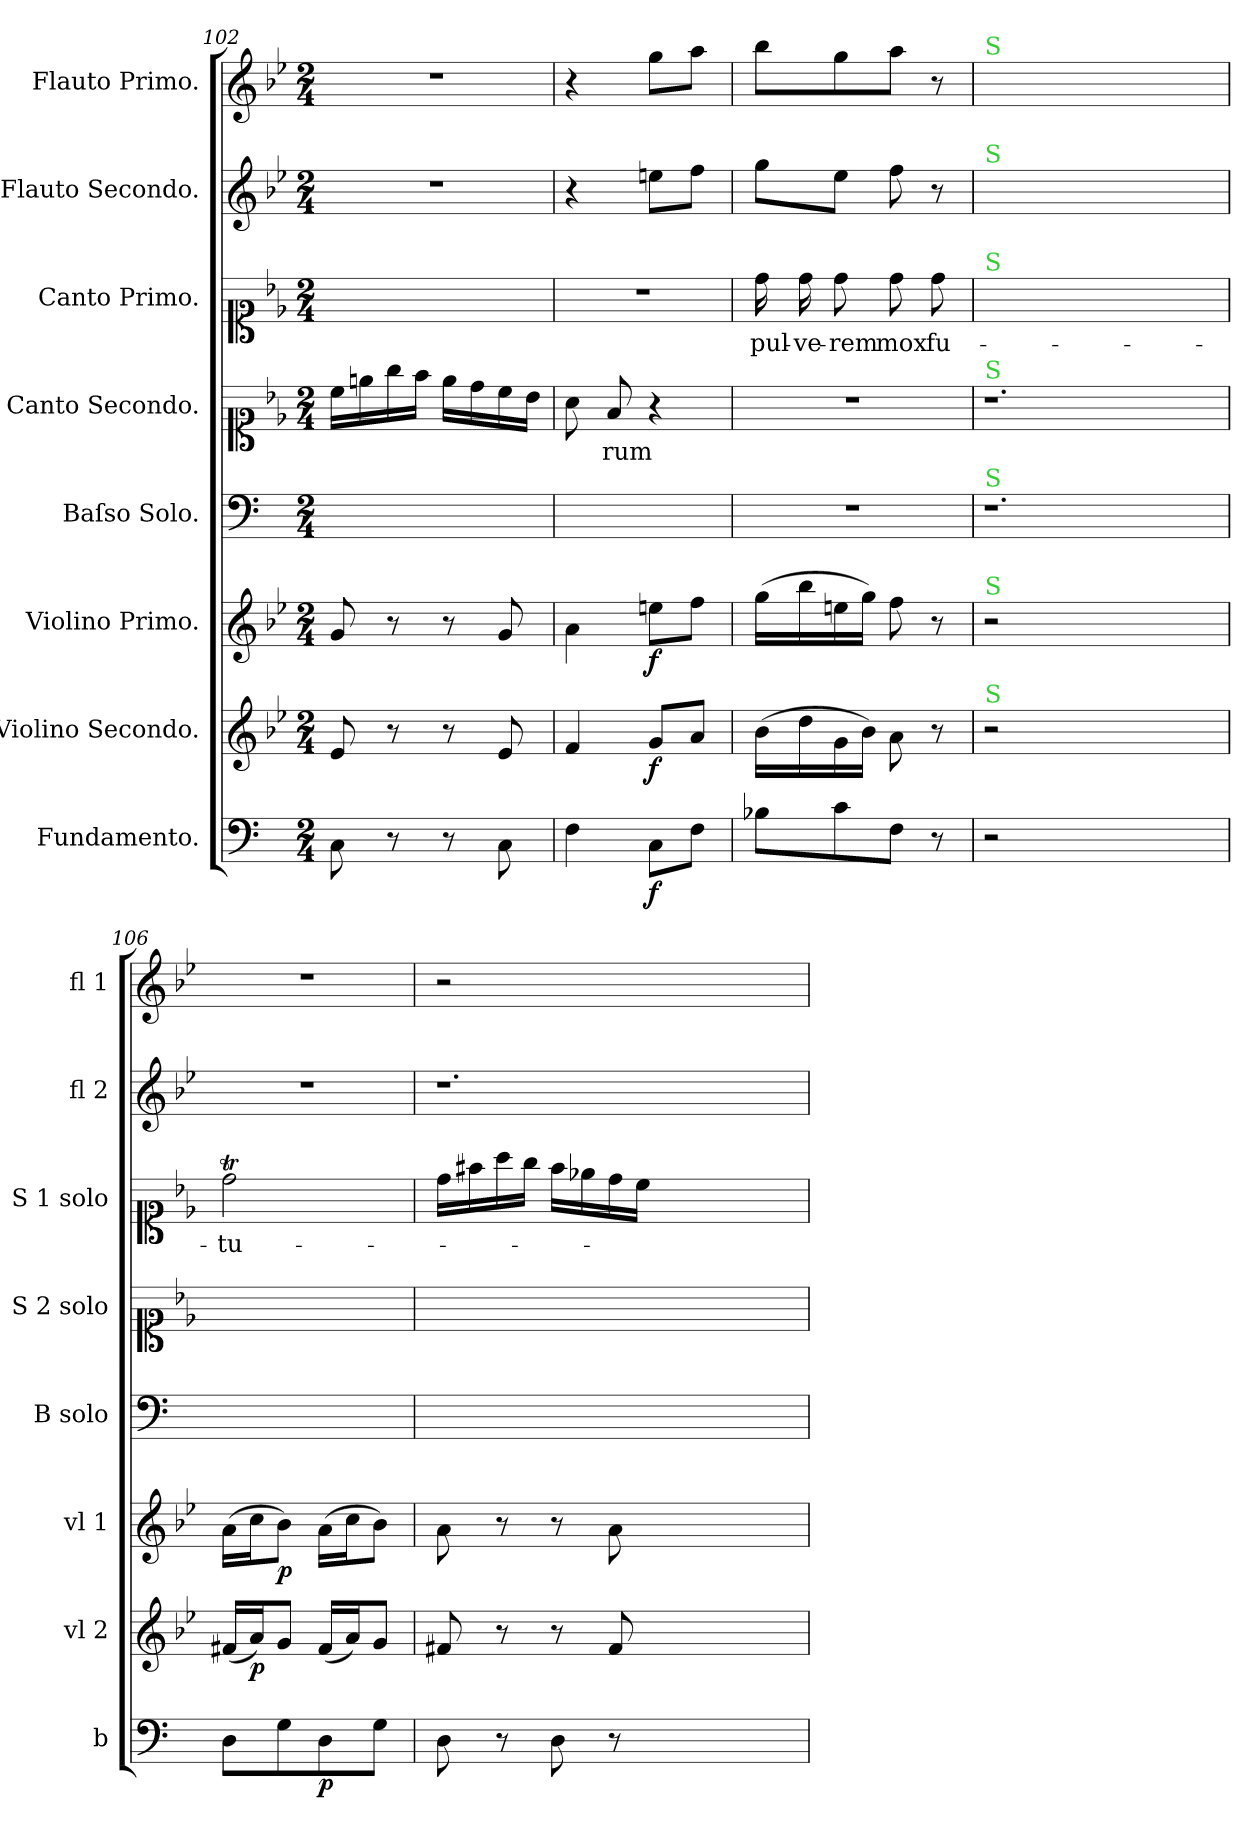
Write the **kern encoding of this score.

**kern	**dynam	**kern	**dynam	**kern	**dynam	**kern	**kern	**text	**kern	**text	**kern	**kern
*part8	*part8	*part7	*part7	*part6	*part6	*part5	*part4	*part4	*part3	*part3	*part2	*part1
*staff8	*staff8	*staff7	*staff7	*staff6	*staff6	*staff5	*staff4	*staff4	*staff3	*staff3	*staff2	*staff1
*I"Fundamento.	*	*I"Violino Secondo.	*	*I"Violino Primo.	*	*I"Baſso Solo.	*I"Canto Secondo.	*	*I"Canto Primo.	*	*I"Flauto Secondo.	*I"Flauto Primo.
*I'b	*	*I'vl 2	*	*I'vl 1	*	*I'B solo	*I'S 2 solo	*	*I'S 1 solo	*	*I'fl 2	*I'fl 1
*clefF4	*	*clefG2	*	*clefG2	*	*clefF4	*clefC1	*	*clefC1	*	*clefG2	*clefG2
*	*	*k[b-e-]	*	*k[b-e-]	*	*	*k[b-e-]	*	*k[b-e-]	*	*k[b-e-]	*k[b-e-]
*M2/4	*	*M2/4	*	*M2/4	*	*M2/4	*M2/4	*	*M2/4	*	*M2/4	*M2/4
=102	=102	=102	=102	=102	=102	=102	=102	=102	=102	=102	=102	=102
8C\	.	8e-/	.	8g/	.	2ryy	16cc\LL	.	2ryy	.	2r	2r
.	.	.	.	.	.	.	16een\	.	.	.	.	.
8r	.	8r	.	8r	.	.	16gg\	.	.	.	.	.
.	.	.	.	.	.	.	16ff\JJ	.	.	.	.	.
8r	.	8r	.	8r	.	.	16ee\LL	.	.	.	.	.
.	.	.	.	.	.	.	16dd\	.	.	.	.	.
8C\	.	8e-/	.	8g/	.	.	16cc\	.	.	.	.	.
.	.	.	.	.	.	.	16b-\JJ	.	.	.	.	.
=103	=103	=103	=103	=103	=103	=103	=103	=103	=103	=103	=103	=103
4F\	.	4f/	.	4a\	.	2ryy	8a\	.	2r	.	4r	4r
.	.	.	.	.	.	.	8f/	-rum	.	.	.	.
!	!	!	!	!	!LO:DY:b	!	!	!	!	!	!	!
8C\L	f	8g/L	f	8een\L	f	.	4r	.	.	.	8een\L	8gg\L
8F\J	.	8a/J	.	8ff\J	.	.	.	.	.	.	8ff\J	8aa\J
=104	=104	=104	=104	=104	=104	=104	=104	=104	=104	=104	=104	=104
8B-\L	.	(16b-\LL	.	(16gg\LL	.	2r	2r	.	16dd\	pul-	8gg\L	8bb-\L
.	.	16dd\	.	16bb-\	.	.	.	.	16dd\	-ve-	.	.
8c\	.	16g\	.	16een\	.	.	.	.	8dd\	-rem	8ee-\J	8gg\
.	.	16b-\JJ)	.	16gg\JJ)	.	.	.	.	.	.	.	.
8F\J	.	8a\	.	8ff\	.	.	.	.	8dd\	mox	8ff\	8aa\J
8r	.	8r	.	8r	.	.	.	.	8dd\	fu-	8r	8r
=105	=105	=105	=105	=105	=105	=105	=105	=105	=105	=105	=105	=105
!	!	!	!	!	!	!	!	!	!	!	!	!LO:TX:a:color=limegreen:t=S
!	!	!	!	!	!	!	!	!	!	!	!LO:TX:a:color=limegreen:t=S	!
!	!	!	!	!	!	!	!	!	!LO:TX:a:color=limegreen:t=S	!	!	!
!	!	!	!	!	!	!	!LO:TX:a:color=limegreen:t=S	!	!	!	!	!
!	!	!	!	!	!	!LO:TX:a:color=limegreen:t=S	!	!	!	!	!	!
!	!	!	!	!LO:TX:a:color=limegreen:t=S	!	!	!	!	!	!	!	!
!	!	!LO:TX:a:color=limegreen:t=S	!	!	!	!	!	!	!	!	!	!
2r	.	2r	.	2r	.	1.r	1.r	.	2ryy	.	2ryy	2ryy
1ryy	.	1ryy	.	1ryy	.	.	.	.	1ryy	.	1ryy	1ryy
=106	=106	=106	=106	=106	=106	=106	=106	=106	=106	=106	=106	=106
8D\L	.	(16f#X/LL	.	(16a\LL	.	2ryy	2ryy	.	2ddt\	-tu-	2r	2r
.	.	16a/J)	p	16cc\J	.	.	.	.	.	.	.	.
!	!	!	!	!	!LO:DY:b	!	!	!	!	!	!	!
8G\	.	8g/J	.	8b-\J)	p	.	.	.	.	.	.	.
8D\	p	(16f#/LL	.	(16a\LL	.	.	.	.	.	.	.	.
.	.	16a/J)	.	16cc\J	.	.	.	.	.	.	.	.
8G\J	.	8g/J	.	8b-\J)	.	.	.	.	.	.	.	.
=107	=107	=107	=107	=107	=107	=107	=107	=107	=107	=107	=107	=107
8D\	.	8f#X/	.	8a\	.	1.ryy	1.ryy	.	16dd\LL	.	1.r	2r
.	.	.	.	.	.	.	.	.	16ff#X\	.	.	.
8r	.	8r	.	8r	.	.	.	.	16aa\	.	.	.
.	.	.	.	.	.	.	.	.	16gg\JJ	.	.	.
8D\	.	8r	.	8r	.	.	.	.	16ff#\LL	.	.	.
.	.	.	.	.	.	.	.	.	16ee-X\	.	.	.
8r	.	8f#/	.	8a\	.	.	.	.	16dd\	.	.	.
.	.	.	.	.	.	.	.	.	16cc\JJ	.	.	.
1ryy	.	1ryy	.	1ryy	.	.	.	.	1ryy	.	.	1ryy
=	=	=	=	=	=	=	=	=	=	=	=	=
*-	*-	*-	*-	*-	*-	*-	*-	*-	*-	*-	*-	*-
